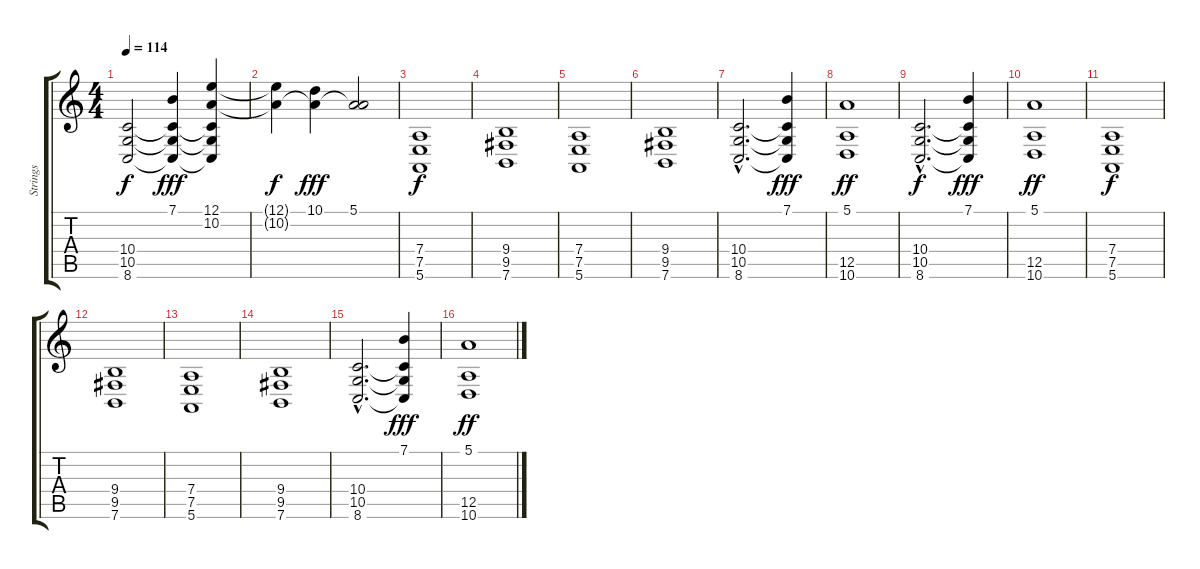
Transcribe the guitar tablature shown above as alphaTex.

\track ("Strings" "Strings") {instrument stringensemble1}
\staff {score tabs}
\tuning (E4 B3 G3 D3 A2 E2) {hide}
\ts (4 4)
\tempo 114
\clef g2
\ks c
(10.4 10.5 8.6).2{dy f} (7.1 10.4{t} 10.5{t} 8.6{t}).4{dy fff} (12.1 10.2 10.4{t} 10.5{t} 8.6{t}).4 |
(12.1{t} 10.2{t}).4{dy f} (10.1 10.2{t}).4{dy fff} (5.1 10.2{t}).2 |
(7.4 7.5 5.6).1{dy f} |
(9.4 9.5 7.6).1 |
(7.4 7.5 5.6).1 |
(9.4 9.5 7.6).1 |
(10.4{hac} 10.5{hac} 8.6{hac}).2{d} (7.1 10.4{t} 10.5{t} 8.6{t}).4{dy fff} |
(5.1 12.5 10.6).1{dy ff} |
(10.4{hac} 10.5{hac} 8.6{hac}).2{d dy f} (7.1 10.4{t} 10.5{t} 8.6{t}).4{dy fff} |
(5.1 12.5 10.6).1{dy ff} |
(7.4 7.5 5.6).1{dy f} |
(9.4 9.5 7.6).1 |
(7.4 7.5 5.6).1 |
(9.4 9.5 7.6).1 |
(10.4{hac} 10.5{hac} 8.6{hac}).2{d} (7.1 10.4{t} 10.5{t} 8.6{t}).4{dy fff} |
(5.1 12.5 10.6).1{dy ff}
